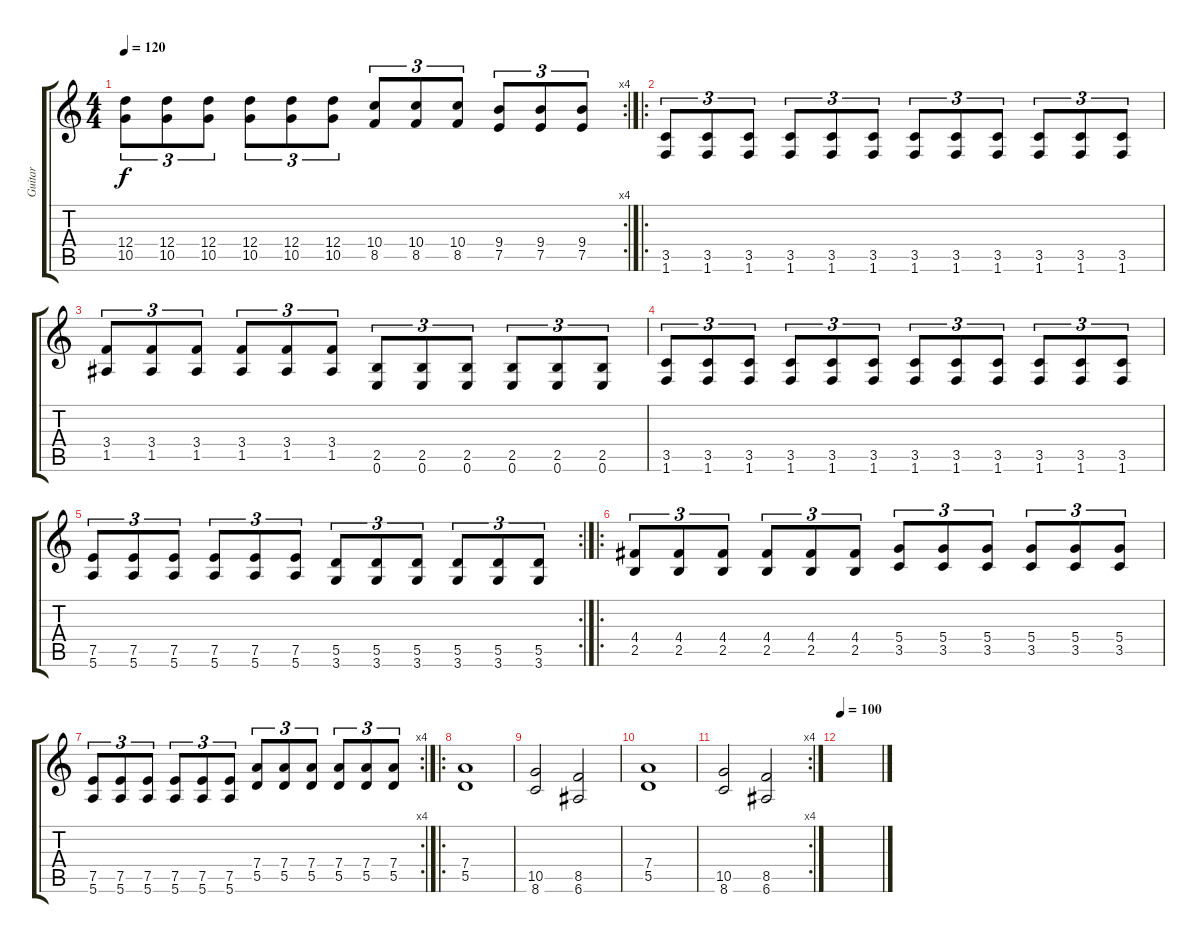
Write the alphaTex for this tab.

\track ("Guitar" "Guitar") {instrument distortionguitar}
\staff {score tabs}
\tuning (E4 B3 G3 D3 A2 E2) {hide}
\rc 4
\ts (4 4)
\tempo 120
\clef g2
\ks c
(12.4 10.5).8{tu (3 2) dy f} (12.4 10.5).8{tu (3 2)} (12.4 10.5).8{tu (3 2)} (12.4 10.5).8{tu (3 2)} (12.4 10.5).8{tu (3 2)} (12.4 10.5).8{tu (3 2)} (10.4 8.5).8{tu (3 2)} (10.4 8.5).8{tu (3 2)} (10.4 8.5).8{tu (3 2)} (9.4 7.5).8{tu (3 2)} (9.4 7.5).8{tu (3 2)} (9.4 7.5).8{tu (3 2)} |
\ro
(3.5 1.6).8{tu (3 2)} (3.5 1.6).8{tu (3 2)} (3.5 1.6).8{tu (3 2)} (3.5 1.6).8{tu (3 2)} (3.5 1.6).8{tu (3 2)} (3.5 1.6).8{tu (3 2)} (3.5 1.6).8{tu (3 2)} (3.5 1.6).8{tu (3 2)} (3.5 1.6).8{tu (3 2)} (3.5 1.6).8{tu (3 2)} (3.5 1.6).8{tu (3 2)} (3.5 1.6).8{tu (3 2)} |
(3.4 1.5).8{tu (3 2)} (3.4 1.5).8{tu (3 2)} (3.4 1.5).8{tu (3 2)} (3.4 1.5).8{tu (3 2)} (3.4 1.5).8{tu (3 2)} (3.4 1.5).8{tu (3 2)} (2.5 0.6).8{tu (3 2)} (2.5 0.6).8{tu (3 2)} (2.5 0.6).8{tu (3 2)} (2.5 0.6).8{tu (3 2)} (2.5 0.6).8{tu (3 2)} (2.5 0.6).8{tu (3 2)} |
(3.5 1.6).8{tu (3 2)} (3.5 1.6).8{tu (3 2)} (3.5 1.6).8{tu (3 2)} (3.5 1.6).8{tu (3 2)} (3.5 1.6).8{tu (3 2)} (3.5 1.6).8{tu (3 2)} (3.5 1.6).8{tu (3 2)} (3.5 1.6).8{tu (3 2)} (3.5 1.6).8{tu (3 2)} (3.5 1.6).8{tu (3 2)} (3.5 1.6).8{tu (3 2)} (3.5 1.6).8{tu (3 2)} |
\rc 2
(7.5 5.6).8{tu (3 2)} (7.5 5.6).8{tu (3 2)} (7.5 5.6).8{tu (3 2)} (7.5 5.6).8{tu (3 2)} (7.5 5.6).8{tu (3 2)} (7.5 5.6).8{tu (3 2)} (5.5 3.6).8{tu (3 2)} (5.5 3.6).8{tu (3 2)} (5.5 3.6).8{tu (3 2)} (5.5 3.6).8{tu (3 2)} (5.5 3.6).8{tu (3 2)} (5.5 3.6).8{tu (3 2)} |
\ro
(4.4 2.5).8{tu (3 2)} (4.4 2.5).8{tu (3 2)} (4.4 2.5).8{tu (3 2)} (4.4 2.5).8{tu (3 2)} (4.4 2.5).8{tu (3 2)} (4.4 2.5).8{tu (3 2)} (5.4 3.5).8{tu (3 2)} (5.4 3.5).8{tu (3 2)} (5.4 3.5).8{tu (3 2)} (5.4 3.5).8{tu (3 2)} (5.4 3.5).8{tu (3 2)} (5.4 3.5).8{tu (3 2)} |
\rc 4
(7.5 5.6).8{tu (3 2)} (7.5 5.6).8{tu (3 2)} (7.5 5.6).8{tu (3 2)} (7.5 5.6).8{tu (3 2)} (7.5 5.6).8{tu (3 2)} (7.5 5.6).8{tu (3 2)} (7.4 5.5).8{tu (3 2)} (7.4 5.5).8{tu (3 2)} (7.4 5.5).8{tu (3 2)} (7.4 5.5).8{tu (3 2)} (7.4 5.5).8{tu (3 2)} (7.4 5.5).8{tu (3 2)} |
\ro
(7.4 5.5).1 |
(10.5 8.6).2 (8.5 6.6).2 |
(7.4 5.5).1 |
\rc 4
(10.5 8.6).2 (8.5 6.6).2 |
\tempo 100
